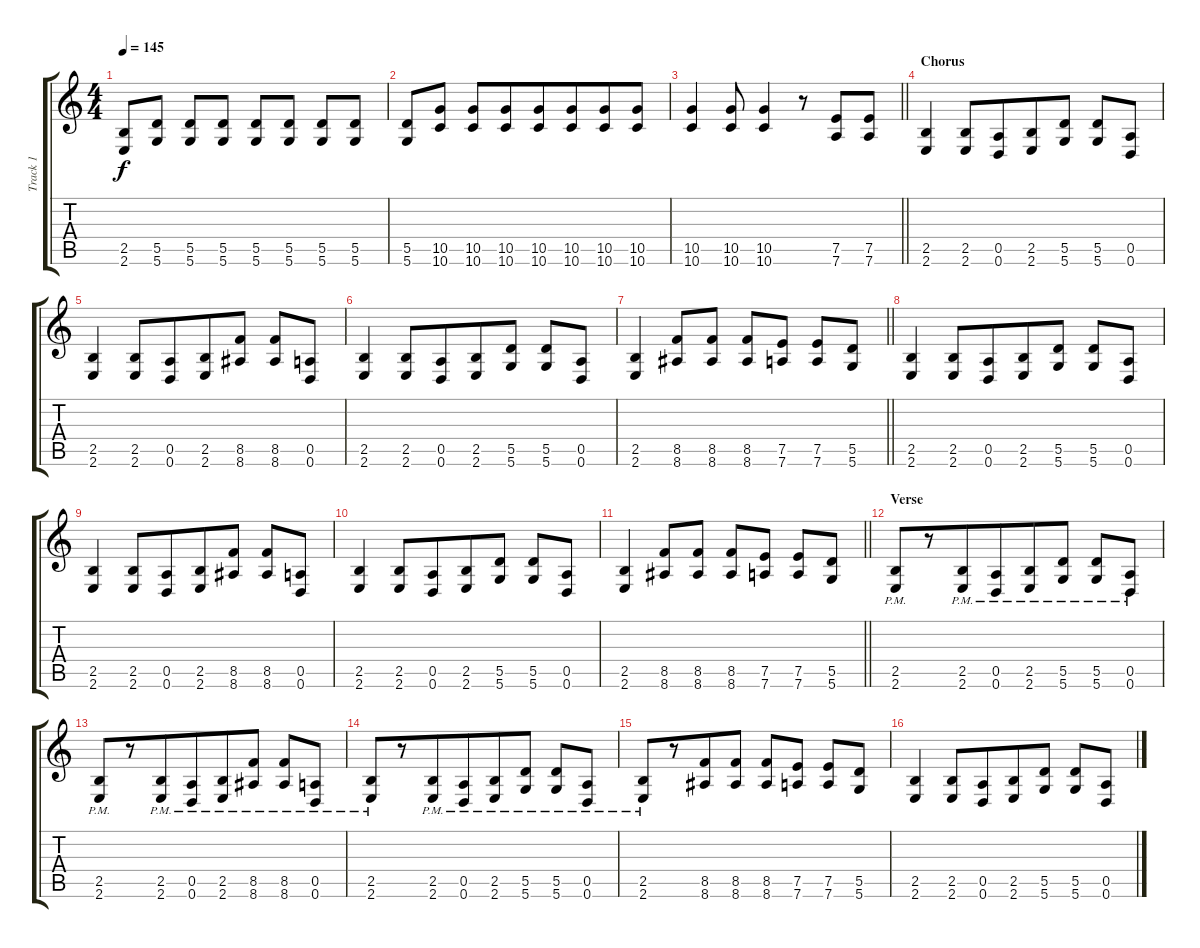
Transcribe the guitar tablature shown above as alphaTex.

\track ("Track 1" "Track 1") {instrument distortionguitar}
\staff {score tabs}
\tuning (E4 B3 G3 D3 A2 D2) {hide}
\ts (4 4)
\tempo 145
\clef g2
\ks c
(2.5 2.6).8{dy f} (5.5 5.6).8 (5.5 5.6).8 (5.5 5.6).8 (5.5 5.6).8 (5.5 5.6).8 (5.5 5.6).8{beam merge} (5.5 5.6).8 |
(5.5 5.6).8{beam merge} (10.5 10.6).8 (10.5 10.6).8 (10.5 10.6).8{beam merge} (10.5 10.6).8{beam merge} (10.5 10.6).8{beam merge} (10.5 10.6).8{beam merge} (10.5 10.6).8 |
\barLineRight lightlight
(10.5 10.6).4 (10.5 10.6).8 (10.5 10.6).4 r.8 (7.5 7.6).8{beam merge} (7.5 7.6).8 |
\section ("" "Chorus")
(2.5 2.6).4 (2.5 2.6).8{beam merge} (0.5 0.6).8{beam merge} (2.5 2.6).8{beam merge} (5.5 5.6).8 (5.5 5.6).8 (0.5 0.6).8 |
(2.5 2.6).4 (2.5 2.6).8{beam merge} (0.5 0.6).8{beam merge} (2.5 2.6).8{beam merge} (8.5 8.6).8 (8.5 8.6).8 (0.5 0.6).8 |
(2.5 2.6).4 (2.5 2.6).8{beam merge} (0.5 0.6).8{beam merge} (2.5 2.6).8{beam merge} (5.5 5.6).8 (5.5 5.6).8 (0.5 0.6).8 |
\barLineRight lightlight
(2.5 2.6).4{beam merge} (8.5 8.6).8 (8.5 8.6).8 (8.5 8.6).8 (7.5 7.6).8 (7.5 7.6).8 (5.5 5.6).8 |
(2.5 2.6).4 (2.5 2.6).8{beam merge} (0.5 0.6).8{beam merge} (2.5 2.6).8{beam merge} (5.5 5.6).8 (5.5 5.6).8 (0.5 0.6).8 |
(2.5 2.6).4 (2.5 2.6).8{beam merge} (0.5 0.6).8{beam merge} (2.5 2.6).8{beam merge} (8.5 8.6).8 (8.5 8.6).8 (0.5 0.6).8 |
(2.5 2.6).4 (2.5 2.6).8{beam merge} (0.5 0.6).8{beam merge} (2.5 2.6).8{beam merge} (5.5 5.6).8 (5.5 5.6).8 (0.5 0.6).8 |
\barLineRight lightlight
(2.5 2.6).4{beam merge} (8.5 8.6).8 (8.5 8.6).8 (8.5 8.6).8 (7.5 7.6).8 (7.5 7.6).8 (5.5 5.6).8 |
\section ("" "Verse")
(2.5{pm} 2.6{pm}).8{beam merge} r.8 (2.5{pm} 2.6{pm}).8{beam merge} (0.5{pm} 0.6{pm}).8{beam merge} (2.5{pm} 2.6{pm}).8{beam merge} (5.5{pm} 5.6{pm}).8 (5.5{pm} 5.6{pm}).8 (0.5{pm} 0.6{pm}).8 |
(2.5{pm} 2.6{pm}).8{beam merge} r.8 (2.5{pm} 2.6{pm}).8{beam merge} (0.5{pm} 0.6{pm}).8{beam merge} (2.5{pm} 2.6{pm}).8{beam merge} (8.5{pm} 8.6{pm}).8 (8.5{pm} 8.6{pm}).8 (0.5{pm} 0.6{pm}).8 |
(2.5{pm} 2.6{pm}).8{beam merge} r.8 (2.5{pm} 2.6{pm}).8{beam merge} (0.5{pm} 0.6{pm}).8{beam merge} (2.5{pm} 2.6{pm}).8{beam merge} (5.5{pm} 5.6{pm}).8 (5.5{pm} 5.6{pm}).8 (0.5{pm} 0.6{pm}).8 |
(2.5{pm} 2.6{pm}).8{beam merge} r.8 (8.5 8.6).8 (8.5 8.6).8 (8.5 8.6).8 (7.5 7.6).8 (7.5 7.6).8{beam merge} (5.5 5.6).8 |
(2.5 2.6).4 (2.5 2.6).8{beam merge} (0.5 0.6).8{beam merge} (2.5 2.6).8{beam merge} (5.5 5.6).8 (5.5 5.6).8 (0.5 0.6).8
